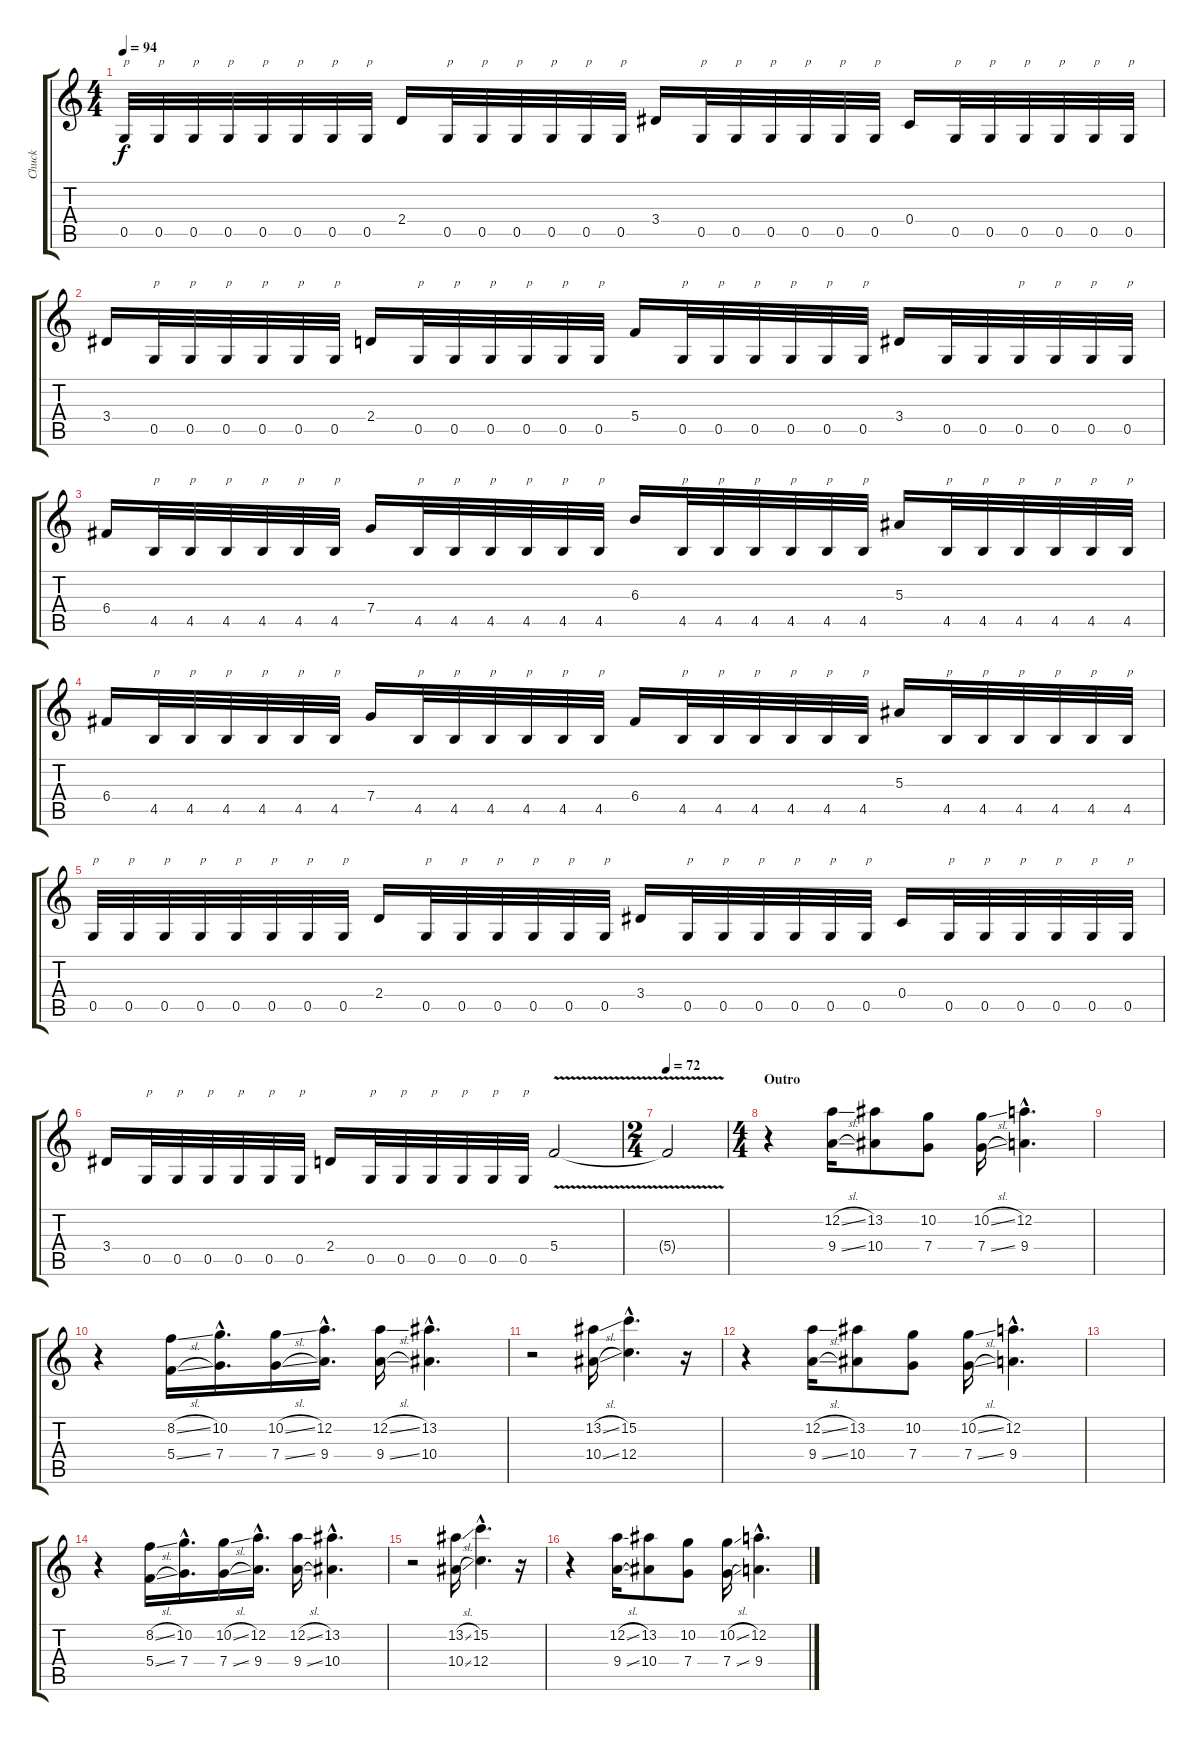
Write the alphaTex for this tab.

\track ("Chuck" "Chuck") {instrument distortionguitar}
\staff {score tabs}
\tuning (D4 A3 F3 C3 G2 D2) {hide}
\ts (4 4)
\tempo 94
\clef g2
\ks c
0.5.32{txt "p" dy f} 0.5.32{txt "p"} 0.5.32{txt "p"} 0.5.32{txt "p"} 0.5.32{txt "p"} 0.5.32{txt "p"} 0.5.32{txt "p"} 0.5.32{txt "p"} 2.4.16 0.5.32{txt "p"} 0.5.32{txt "p"} 0.5.32{txt "p"} 0.5.32{txt "p"} 0.5.32{txt "p"} 0.5.32{txt "p"} 3.4.16 0.5.32{txt "p"} 0.5.32{txt "p"} 0.5.32{txt "p"} 0.5.32{txt "p"} 0.5.32{txt "p"} 0.5.32{txt "p"} 0.4.16 0.5.32{txt "p"} 0.5.32{txt "p"} 0.5.32{txt "p"} 0.5.32{txt "p"} 0.5.32{txt "p"} 0.5.32{txt "p"} |
3.4.16 0.5.32{txt "p"} 0.5.32{txt "p"} 0.5.32{txt "p"} 0.5.32{txt "p"} 0.5.32{txt "p"} 0.5.32{txt "p"} 2.4.16 0.5.32{txt "p"} 0.5.32{txt "p"} 0.5.32{txt "p"} 0.5.32{txt "p"} 0.5.32{txt "p"} 0.5.32{txt "p"} 5.4.16 0.5.32{txt "p"} 0.5.32{txt "p"} 0.5.32{txt "p"} 0.5.32{txt "p"} 0.5.32{txt "p"} 0.5.32{txt "p"} 3.4.16 0.5.32 0.5.32 0.5.32{txt "p"} 0.5.32{txt "p"} 0.5.32{txt "p"} 0.5.32{txt "p"} |
6.4.16 4.5.32{txt "p"} 4.5.32{txt "p"} 4.5.32{txt "p"} 4.5.32{txt "p"} 4.5.32{txt "p"} 4.5.32{txt "p"} 7.4.16 4.5.32{txt "p"} 4.5.32{txt "p"} 4.5.32{txt "p"} 4.5.32{txt "p"} 4.5.32{txt "p"} 4.5.32{txt "p"} 6.3.16 4.5.32{txt "p"} 4.5.32{txt "p"} 4.5.32{txt "p"} 4.5.32{txt "p"} 4.5.32{txt "p"} 4.5.32{txt "p"} 5.3.16 4.5.32{txt "p"} 4.5.32{txt "p"} 4.5.32{txt "p"} 4.5.32{txt "p"} 4.5.32{txt "p"} 4.5.32{txt "p"} |
6.4.16 4.5.32{txt "p"} 4.5.32{txt "p"} 4.5.32{txt "p"} 4.5.32{txt "p"} 4.5.32{txt "p"} 4.5.32{txt "p"} 7.4.16 4.5.32{txt "p"} 4.5.32{txt "p"} 4.5.32{txt "p"} 4.5.32{txt "p"} 4.5.32{txt "p"} 4.5.32{txt "p"} 6.4.16 4.5.32{txt "p"} 4.5.32{txt "p"} 4.5.32{txt "p"} 4.5.32{txt "p"} 4.5.32{txt "p"} 4.5.32{txt "p"} 5.3.16 4.5.32{txt "p"} 4.5.32{txt "p"} 4.5.32{txt "p"} 4.5.32{txt "p"} 4.5.32{txt "p"} 4.5.32{txt "p"} |
0.5.32{txt "p"} 0.5.32{txt "p"} 0.5.32{txt "p"} 0.5.32{txt "p"} 0.5.32{txt "p"} 0.5.32{txt "p"} 0.5.32{txt "p"} 0.5.32{txt "p"} 2.4.16 0.5.32{txt "p"} 0.5.32{txt "p"} 0.5.32{txt "p"} 0.5.32{txt "p"} 0.5.32{txt "p"} 0.5.32{txt "p"} 3.4.16 0.5.32{txt "p"} 0.5.32{txt "p"} 0.5.32{txt "p"} 0.5.32{txt "p"} 0.5.32{txt "p"} 0.5.32{txt "p"} 0.4.16 0.5.32{txt "p"} 0.5.32{txt "p"} 0.5.32{txt "p"} 0.5.32{txt "p"} 0.5.32{txt "p"} 0.5.32{txt "p"} |
3.4.16 0.5.32{txt "p"} 0.5.32{txt "p"} 0.5.32{txt "p"} 0.5.32{txt "p"} 0.5.32{txt "p"} 0.5.32{txt "p"} 2.4.16 0.5.32{txt "p"} 0.5.32{txt "p"} 0.5.32{txt "p"} 0.5.32{txt "p"} 0.5.32{txt "p"} 0.5.32{txt "p"} 5.4{v}.2 |
\ts (2 4)
\tempo 72
5.4{t}.2 |
\ts (4 4)
\section ("" "Outro")
r.4 (12.2{sl} 9.4{sl}).16 (13.2 10.4).8 (10.2 7.4).8 (10.2{sl} 7.4{sl}).16 (12.2{hac} 9.4{hac}).4{d} |
|
r.4 (8.2{sl} 5.4{sl}).16 (10.2{hac} 7.4{hac}).16{d} (10.2{sl} 7.4{sl}).16 (12.2{hac} 9.4{hac}).16{d} (12.2{sl} 9.4{sl}).16 (13.2{hac} 10.4{hac}).4{d} |
r.2 (13.2{sl} 10.4{sl}).16 (15.2{hac} 12.4{hac}).4{d} r.16 |
r.4 (12.2{sl} 9.4{sl}).16 (13.2 10.4).8 (10.2 7.4).8 (10.2{sl} 7.4{sl}).16 (12.2{hac} 9.4{hac}).4{d} |
|
r.4 (8.2{sl} 5.4{sl}).16 (10.2{hac} 7.4{hac}).16{d} (10.2{sl} 7.4{sl}).16 (12.2{hac} 9.4{hac}).16{d} (12.2{sl} 9.4{sl}).16 (13.2{hac} 10.4{hac}).4{d} |
r.2 (13.2{sl} 10.4{sl}).16 (15.2{hac} 12.4{hac}).4{d} r.16 |
r.4 (12.2{sl} 9.4{sl}).16 (13.2 10.4).8 (10.2 7.4).8 (10.2{sl} 7.4{sl}).16 (12.2{hac} 9.4{hac}).4{d}
